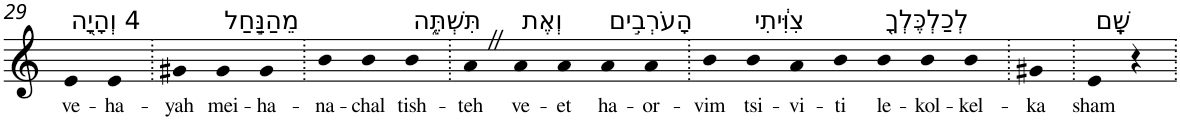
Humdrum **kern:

**kern	**text
*part1	*part1
*staff1	*staff1
*I"Piano	*
*I'Pno	*
!!LO:PB:g=z
*clefG2	*
*k[]	*
=29	=29
!LO:TX:a:t=4 וְהָיָ֖ה	!
!	!LO:LY:b
4e	ve-
!	!LO:LY:b
4e	-ha-
=30.	=30.
!	!LO:LY:b
4g#X	-yah
!LO:TX:a:t=מֵהַנַּ֣חַל	!
!	!LO:LY:b
4g#	mei-
!	!LO:LY:b
4g#	-ha-
=31.	=31.
!	!LO:LY:b
4b	-na-
!	!LO:LY:b
4b	-chal
!LO:TX:a:t=תִּשְׁתֶּ֑ה	!
!	!LO:LY:b
4b	tish-
=32.	=32.
!	!LO:LY:b
4aZ	-teh
!LO:TX:a:t=וְאֶת	!
!	!LO:LY:b
4a	ve-
!	!LO:LY:b
4a	-et
!LO:TX:a:t=הָעֹרְבִ֣ים	!
!	!LO:LY:b
4a	ha-
!	!LO:LY:b
4a	-or-
=33.	=33.
!	!LO:LY:b
4b	-vim
!LO:TX:a:t=צִוִּ֔יתִי	!
!	!LO:LY:b
4b	tsi-
!	!LO:LY:b
4a	-vi-
!	!LO:LY:b
4b	-ti
!LO:TX:a:t=לְכַלְכֶּלְךָ֖	!
!	!LO:LY:b
4b	le-
!	!LO:LY:b
4b	-kol-
!	!LO:LY:b
4b	-kel-
=34.	=34.
!	!LO:LY:b
4g#X	-ka
=35.	=35.
!LO:TX:a:t=שָֽׁם	!
!	!LO:LY:b
4e	sham
4r	.
=.	=.
*-	*-
